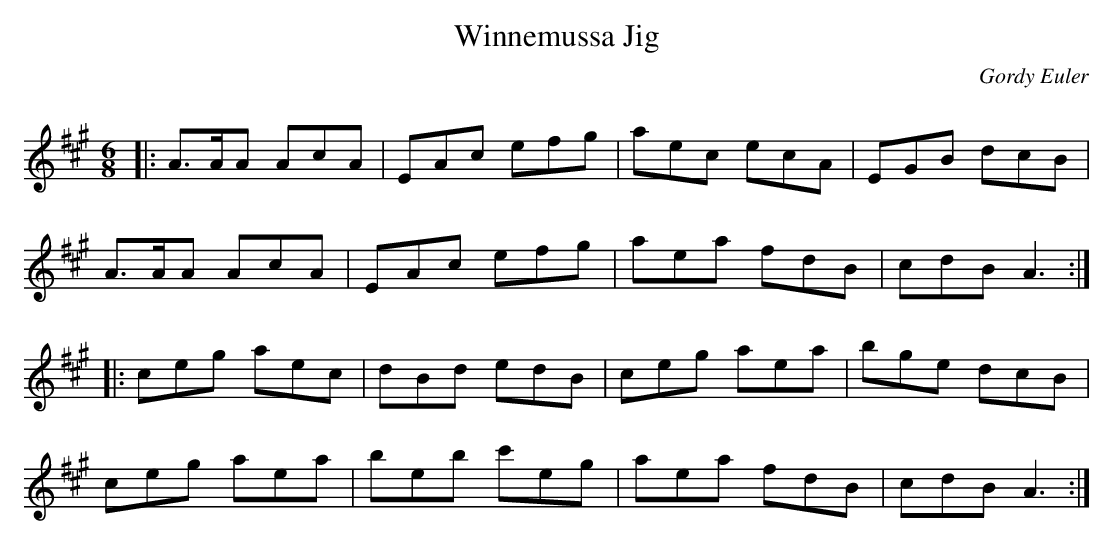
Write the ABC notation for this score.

X:1
T: Winnemussa Jig
C:Gordy Euler
Q: 180
K:A
M:6/8
L:1/16
|:A3AA2 A2c2A2|E2A2c2 e2f2g2|a2e2c2 e2c2A2|E2G2B2 d2c2B2|
A3AA2 A2c2A2|E2A2c2 e2f2g2|a2e2a2 f2d2B2|c2d2B2 A6:|
|:c2e2g2 a2e2c2|d2B2d2 e2d2B2|c2e2g2 a2e2a2|b2g2e2 d2c2B2|
c2e2g2 a2e2a2|b2e2b2 c'2e2g2|a2e2a2 f2d2B2|c2d2B2 A6:|
